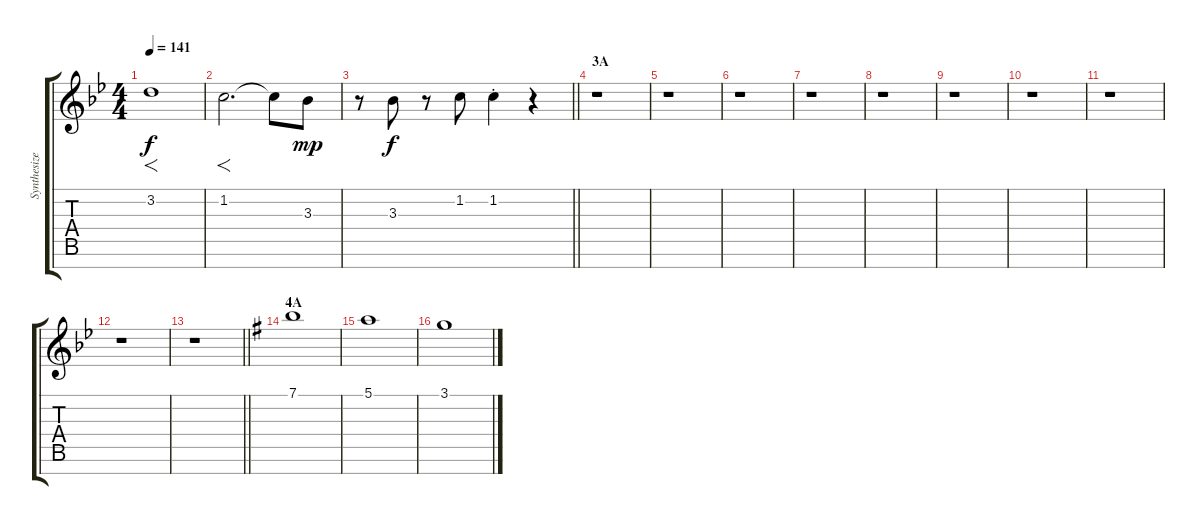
\track ("Synthesizer I" "Synthesize") {instrument lead2sawtooth}
\staff {score tabs}
\tuning (E5 B4 G4 D4 A3 E3 B2) {hide}
\ts (4 4)
\tempo 141
\clef g2
\ks bb
3.2.1{f dy f} |
1.2.2{f d} 1.2{t}.8 3.3.8{dy mp} |
\barLineRight lightlight
r.8 3.3.8{dy f} r.8 1.2.8 1.2{st}.4 r.4 |
\section ("" "3A")
r.1 |
r.1 |
r.1 |
r.1 |
r.1 |
r.1 |
r.1 |
r.1 |
r.1 |
\barLineRight lightlight
r.1 |
\section ("" "4A")
\ks g
7.1.1 |
5.1.1 |
3.1.1
